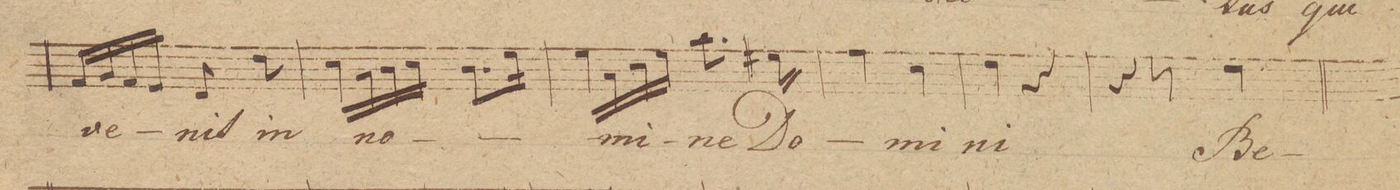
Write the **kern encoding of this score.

**kern	**text
*I"Baſso 1mo	*
*clefF4	*
*k[b-]	*
*M2/4	*
16AA/LL	ve-
16BB-/	.
16AA/	.
16GG/JJ	.
8FF/	-nit
8F\	in
=19	=19
16E\LL	no-
16C\	.
16D\	.
16E\JJ	.
8.D\L	.
16G\Jk	.
=20	=20
16G\LL	-mi-
16C\	.
16E\	.
16G\JJ	.
8.c\	-ne
16G#X\	Do-
=21	=21
4A\	.
4E\	-mi-
=22	=22
4F\	-ni
4r	.
=23	=23
4r	.
8r	.
8F\	Be-
=24	=24
*-	*-
